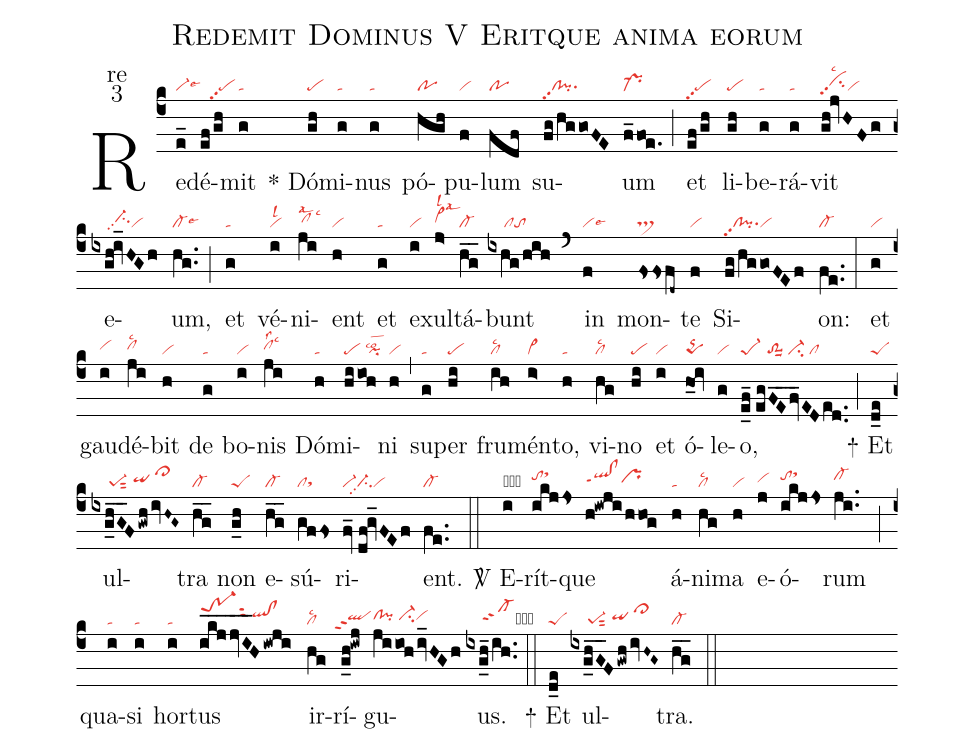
name:Redemit Dominus V Eritque anima eorum;
office-part:re;
mode:3;
nabc-lines:1;
%%
(c4) Re(e_|vi-lse6)dé(ef/gh|///pepp2)mit(g|ta) <sp>*</sp> Dó(gh|pe)mi(g|ta)nus(g|ta) pó(hgh|po)pu(f|vi)lum(fdf|po) su(fg/hggoFE|cl!pisu1pp2)um(f_foe.|pr-) (;) et(ef/gh|pepp2) li(gh|pe)be(g|ta)rá(g|ta)vit(gh!jvHFg|cihhpp2lsc2vi) e(ixgh!iv_HGh|///////ci-hhpp2vi)um,(hg..|cl-lse6) (;) et(g|ta) vé(i|vilsl2)ni(ji|clhhlsal2lsc3)ent(h|vi) et(g|ta) e(i|vi)xul(j>|vi>hhlsl2lsal3)tá(hg__|cl-)bunt(ixhg/hih|/////clto) (`) in(f|vilse6) mon(fsfsfd~|ts>)te(f|vi) Si(fg/hggoFEf|cl!pipp2su1vi)on:(fe..|cl-) (:) et(g|vi) gau(i|vihh)dé(ji|clhhlsc2)bit(h|vi) de(g|ta) bo(i|vi)nis(ji|clhhlss2lsc3) Dó(h|ta)mi(hiioh|pe/pilsco2)ni(h|vi) (,) su(g|ta)per(hi|pe) fru(ih|cllsc2)mén(i>|vi>)to,(h|ta) vi(hg|cllsc2)no(hi|pe) et(i|vi) ó(ho_0i|pqS)le(g|vi)o,(e_f_//egFE__fv_EDed..|pe-1/to-1suu1/ci-/cl) (;)

<sp>+</sp> Et(d_e|peS) ul(ixg_hG__F/gwh/ivH~G~|/////pe-1sut2/qihh/cl>hk)tra(hg__|cl-) non(g_h|peS) e(hg__|cl-)sú(gffs|clsthg)ri(fv_//df!gv_FEf|vi-ci-pp2vi)ent.(fe..|cl-) (::)

<sp>V/</sp> E(i|obvihh)rít(ikjjs|tohisthk)que(h!iwji/hhog|qlhh!clhhppt1prhh) á(h|ta)ni(hg|cllsc2)ma(h|vi) e(j|vihh)ó(ikjjs|tohisthk)rum(ji..|cl-hi) (;) qua(i|ta)si(i|ta) hor(i|ta)tus(ikj___jvI__H/iwji|trS-hksut2/qlhi!clhi) ir(hg|cllsc2)rí(g_h!iwj|``qlhhppt2)gu(ji/iohiv_HGh|clhh!pihh/ci-hhvihh)us.(ixg_h_/ih..|/////cl-hhppt2cb) (::)

<sp>+</sp> Et(d_e|peS) ul(ixg_hG__F/gwh/ivH~G~|/////pe-1sut2/qihh/cl>hk)tra.(hg__|cl-) (::)
